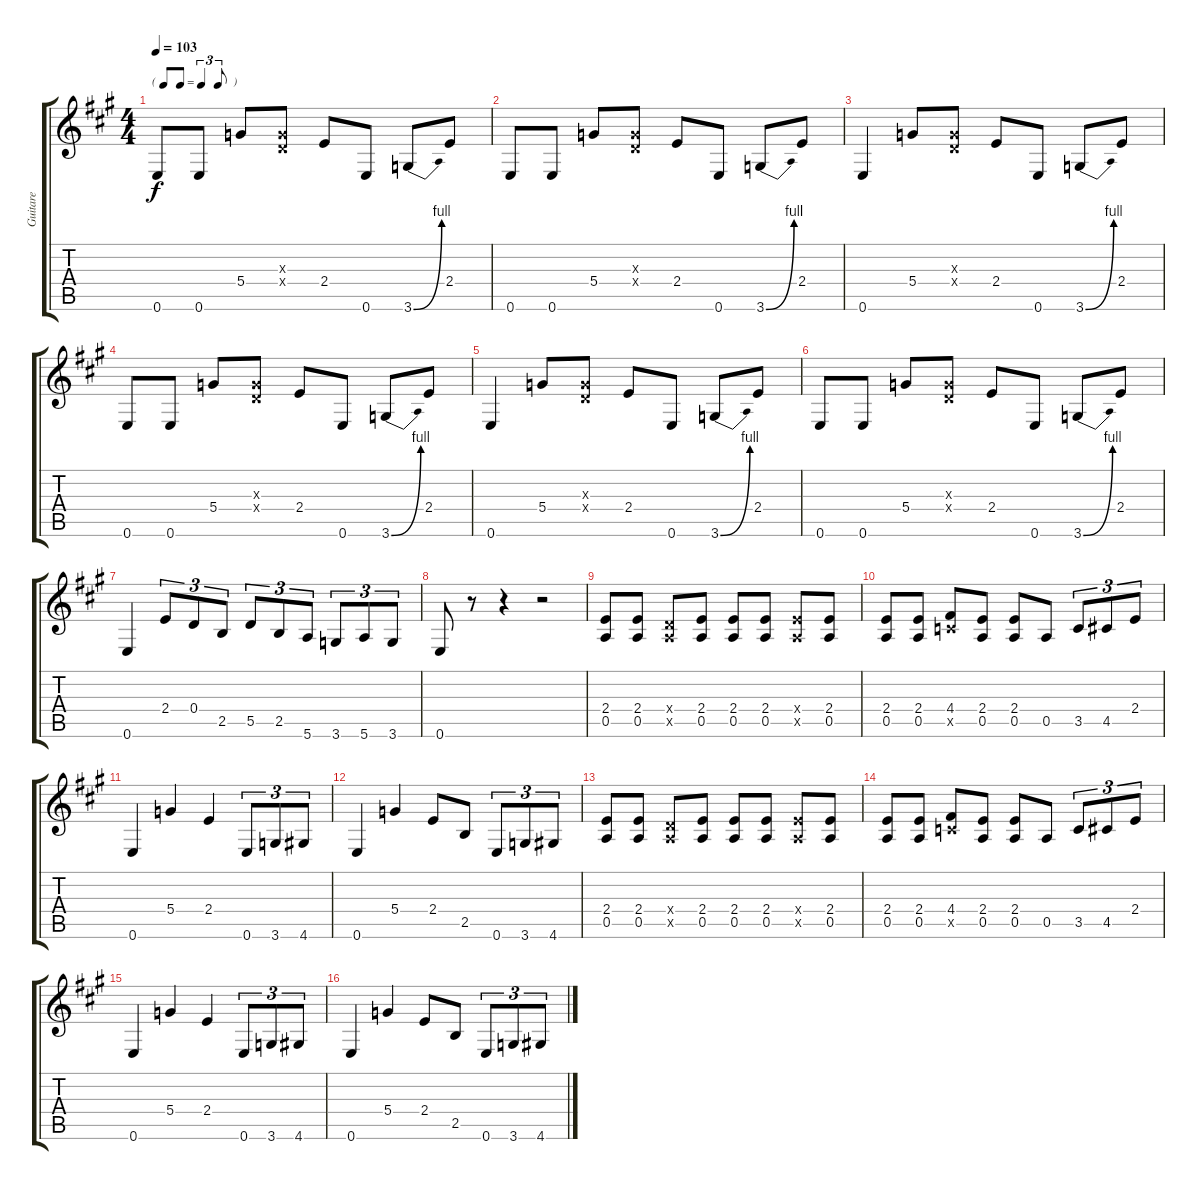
\track ("Guitare" "Guitare") {instrument electricguitarclean}
\staff {score tabs}
\tuning (E4 B3 G3 D3 A2 E2) {hide}
\ts (4 4)
\tf triplet8th
\tempo 103
\clef g2
\ks a
0.6.8{dy f instrument electricguitarclean} 0.6.8 5.4.8 (0.3{x} 0.4{x}).8 2.4.8 0.6.8 3.6{be (bend 0 0 60 4)}.8 2.4.8 |
0.6.8 0.6.8 5.4.8 (0.3{x} 0.4{x}).8 2.4.8 0.6.8 3.6{be (bend 0 0 60 4)}.8 2.4.8 |
0.6.4 5.4.8 (0.3{x} 0.4{x}).8 2.4.8 0.6.8 3.6{be (bend 0 0 60 4)}.8 2.4.8 |
0.6.8 0.6.8 5.4.8 (0.3{x} 0.4{x}).8 2.4.8 0.6.8 3.6{be (bend 0 0 60 4)}.8 2.4.8 |
0.6.4 5.4.8 (0.3{x} 0.4{x}).8 2.4.8 0.6.8 3.6{be (bend 0 0 60 4)}.8 2.4.8 |
0.6.8 0.6.8 5.4.8 (0.3{x} 0.4{x}).8 2.4.8 0.6.8 3.6{be (bend 0 0 60 4)}.8 2.4.8 |
0.6.4 2.4.8{tu (3 2)} 0.4.8{tu (3 2)} 2.5.8{tu (3 2)} 5.5.8{tu (3 2)} 2.5.8{tu (3 2)} 5.6.8{tu (3 2)} 3.6.8{tu (3 2)} 5.6.8{tu (3 2)} 3.6.8{tu (3 2)} |
0.6.8 r.8 r.4 r.2 |
(2.4 0.5).8 (2.4 0.5).8 (0.4{x} 0.5{x}).8 (2.4 0.5).8 (2.4 0.5).8 (2.4 0.5).8 (2.4{x} 0.5{x}).8 (2.4 0.5).8 |
(2.4 0.5).8 (2.4 0.5).8 (4.4 3.5{x}).8 (2.4 0.5).8 (2.4 0.5).8 0.5.8 3.5.8{tu (3 2)} 4.5.8{tu (3 2)} 2.4.8{tu (3 2)} |
0.6.4 5.4.4 2.4.4 0.6.8{tu (3 2)} 3.6.8{tu (3 2)} 4.6.8{tu (3 2)} |
0.6.4 5.4.4 2.4.8 2.5.8 0.6.8{tu (3 2)} 3.6.8{tu (3 2)} 4.6.8{tu (3 2)} |
(2.4 0.5).8 (2.4 0.5).8 (0.4{x} 0.5{x}).8 (2.4 0.5).8 (2.4 0.5).8 (2.4 0.5).8 (2.4{x} 0.5{x}).8 (2.4 0.5).8 |
(2.4 0.5).8 (2.4 0.5).8 (4.4 3.5{x}).8 (2.4 0.5).8 (2.4 0.5).8 0.5.8 3.5.8{tu (3 2)} 4.5.8{tu (3 2)} 2.4.8{tu (3 2)} |
0.6.4 5.4.4 2.4.4 0.6.8{tu (3 2)} 3.6.8{tu (3 2)} 4.6.8{tu (3 2)} |
0.6.4 5.4.4 2.4.8 2.5.8 0.6.8{tu (3 2)} 3.6.8{tu (3 2)} 4.6.8{tu (3 2)}
